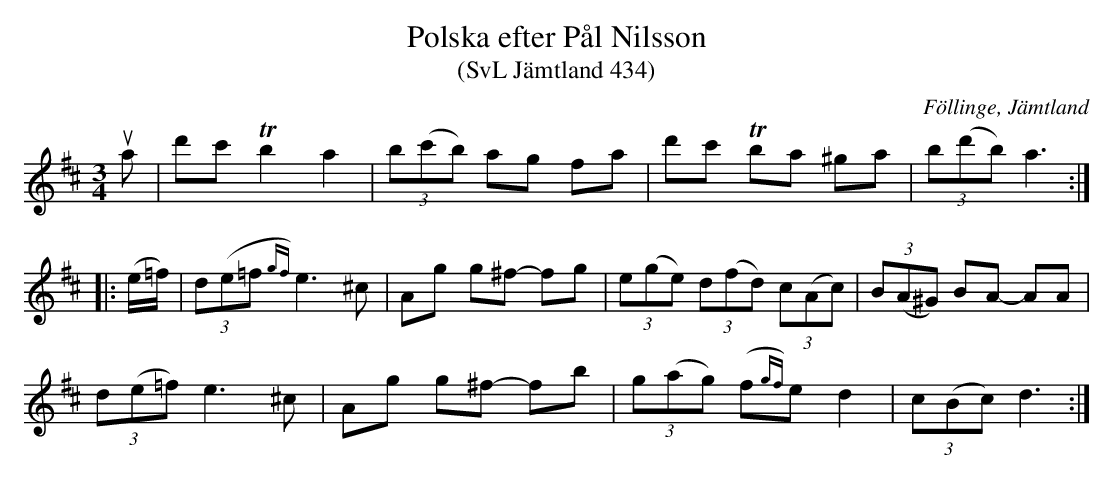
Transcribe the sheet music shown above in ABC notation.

X:1
T:Polska efter Pål Nilsson
T:(SvL Jämtland 434)
O:Föllinge, Jämtland
M:3/4
L:1/8
K:D
ua|d'c' Tb2 a2|(3b(c'b) ag fa|d'c' Tba ^ga|(3b(d'b) a3:|
|:(e/=f/)|(3d(e=f{gf}) e3 ^c|Ag g^f- fg|(3e(ge) (3d(fd) (3c(Ac)|(3B(A^G) BA- AA|
(3d(e=f) e3 ^c|Ag g^f- fb|(3g(ag) (f{gf})e d2|(3c(Bc) d3:|
